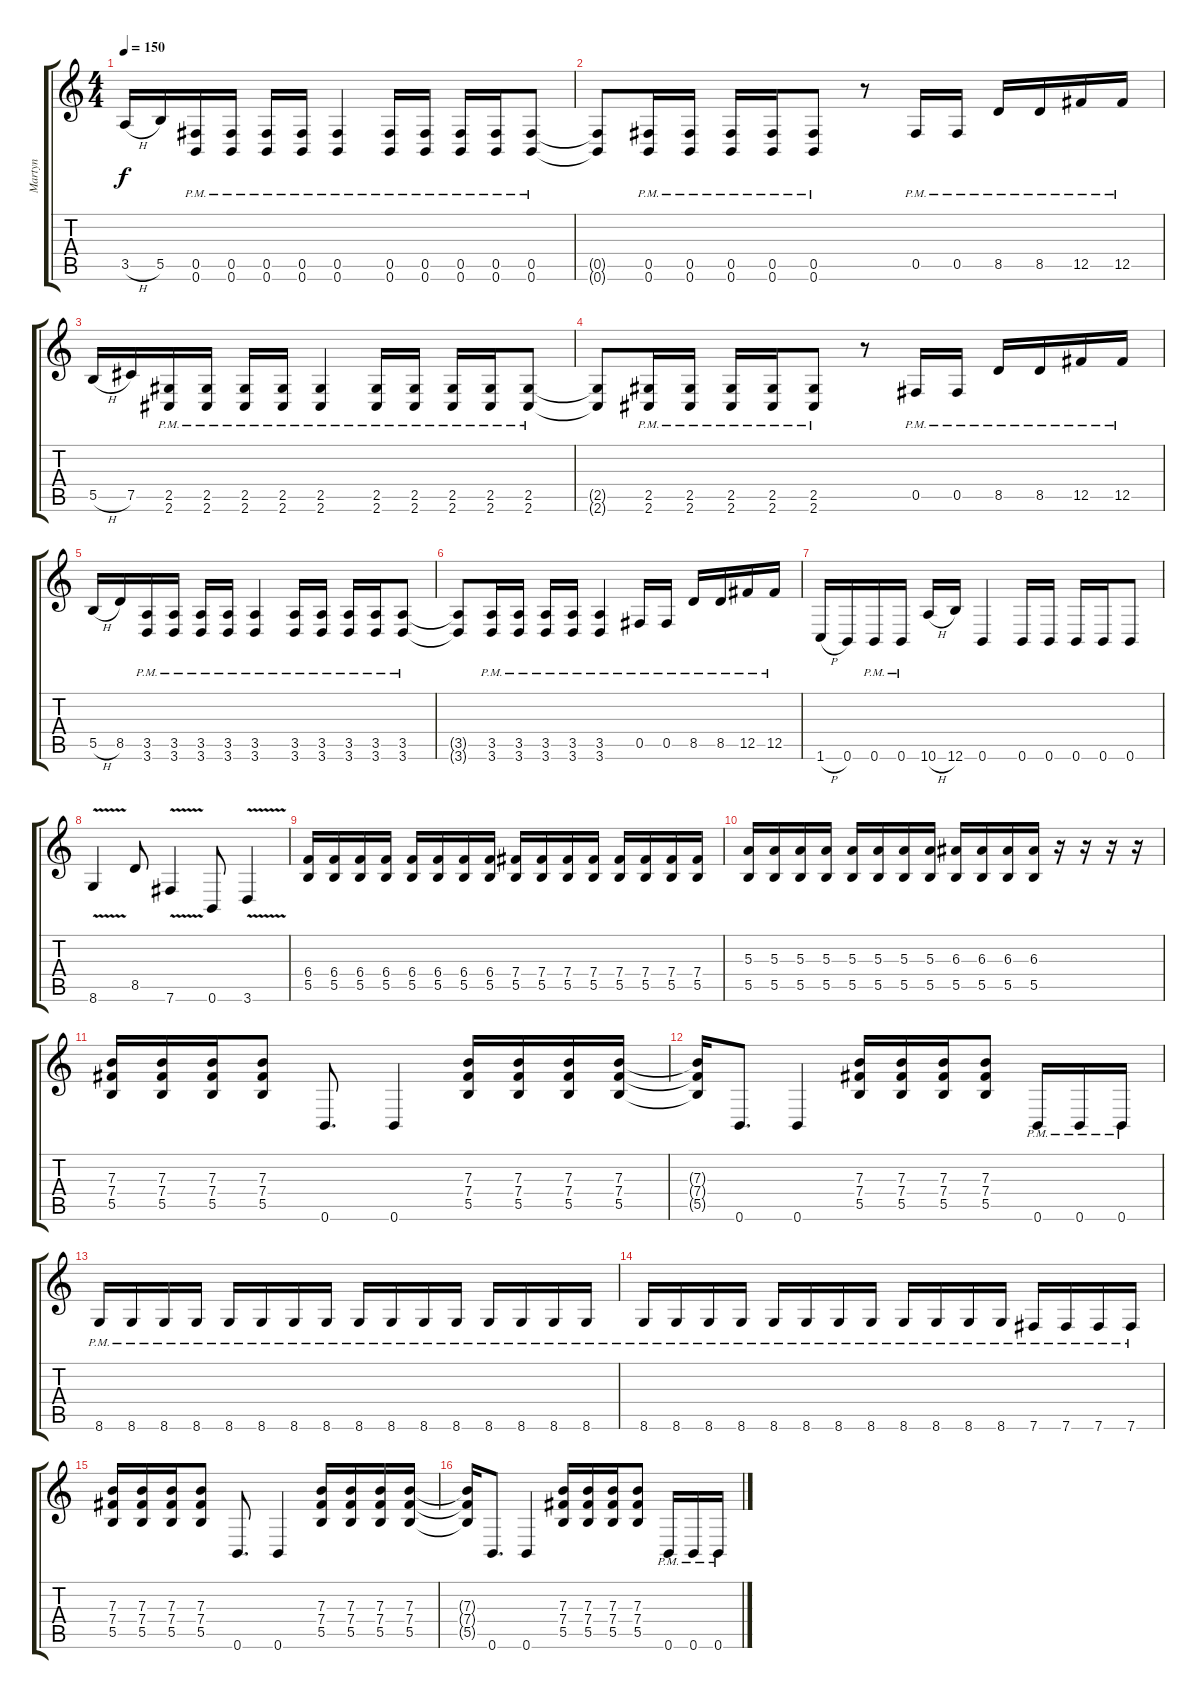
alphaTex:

\track ("Martyn" "Martyn") {instrument distortionguitar}
\staff {score tabs}
\tuning (Db4 Ab3 E3 B2 Gb2 B1) {hide}
\ts (4 4)
\tempo 150
\clef g2
\ks c
3.5{h}.16{dy f} 5.5.16 (0.5{pm} 0.6{pm}).16 (0.5{pm} 0.6{pm}).16 (0.5{pm} 0.6{pm}).16 (0.5{pm} 0.6{pm}).16 (0.5{pm} 0.6{pm}).4 (0.5{pm} 0.6{pm}).16 (0.5{pm} 0.6{pm}).16 (0.5{pm} 0.6{pm}).16 (0.5{pm} 0.6{pm}).16 (0.5{pm} 0.6{pm}).8 |
(0.5{t} 0.6{t}).8 (0.5{pm} 0.6{pm}).16 (0.5{pm} 0.6{pm}).16 (0.5{pm} 0.6{pm}).16 (0.5{pm} 0.6{pm}).16 (0.5{pm} 0.6{pm}).8 r.8 0.5{pm}.16 0.5{pm}.16 8.5{pm}.16 8.5{pm}.16 12.5{pm}.16 12.5{pm}.16 |
5.5{h}.16 7.5.16 (2.5{pm} 2.6{pm}).16 (2.5{pm} 2.6{pm}).16 (2.5{pm} 2.6{pm}).16 (2.5{pm} 2.6{pm}).16 (2.5{pm} 2.6{pm}).4 (2.5{pm} 2.6{pm}).16 (2.5{pm} 2.6{pm}).16 (2.5{pm} 2.6{pm}).16 (2.5{pm} 2.6{pm}).16 (2.5{pm} 2.6{pm}).8 |
(2.5{t} 2.6{t}).8 (2.5{pm} 2.6{pm}).16 (2.5{pm} 2.6{pm}).16 (2.5{pm} 2.6{pm}).16 (2.5{pm} 2.6{pm}).16 (2.5{pm} 2.6{pm}).8 r.8 0.5{pm}.16 0.5{pm}.16 8.5{pm}.16 8.5{pm}.16 12.5{pm}.16 12.5{pm}.16 |
5.5{h}.16 8.5.16 (3.5{pm} 3.6{pm}).16 (3.5{pm} 3.6{pm}).16 (3.5{pm} 3.6{pm}).16 (3.5{pm} 3.6{pm}).16 (3.5{pm} 3.6{pm}).4 (3.5{pm} 3.6{pm}).16 (3.5{pm} 3.6{pm}).16 (3.5{pm} 3.6{pm}).16 (3.5{pm} 3.6{pm}).16 (3.5{pm} 3.6{pm}).8 |
(3.5{t} 3.6{t}).8 (3.5{pm} 3.6{pm}).16 (3.5{pm} 3.6{pm}).16 (3.5{pm} 3.6{pm}).16 (3.5{pm} 3.6{pm}).16 (3.5{pm} 3.6{pm}).4 0.5{pm}.16 0.5{pm}.16 8.5{pm}.16 8.5{pm}.16 12.5{pm}.16 12.5{pm}.16 |
1.6{h}.16 0.6.16 0.6{pm}.16 0.6{pm}.16 10.6{h}.16 12.6.16 0.6.4 0.6.16 0.6.16 0.6.16 0.6.16 0.6.8 |
8.6{v}.4 8.5.8 7.6{v}.4 0.6.8 3.6{v}.4 |
(6.4 5.5).16 (6.4 5.5).16 (6.4 5.5).16 (6.4 5.5).16 (6.4 5.5).16 (6.4 5.5).16 (6.4 5.5).16 (6.4 5.5).16 (7.4 5.5).16 (7.4 5.5).16 (7.4 5.5).16 (7.4 5.5).16 (7.4 5.5).16 (7.4 5.5).16 (7.4 5.5).16 (7.4 5.5).16 |
(5.3 5.5).16 (5.3 5.5).16 (5.3 5.5).16 (5.3 5.5).16 (5.3 5.5).16 (5.3 5.5).16 (5.3 5.5).16 (5.3 5.5).16 (6.3 5.5).16 (6.3 5.5).16 (6.3 5.5).16 (6.3 5.5).16 r.16 r.16 r.16 r.16 |
(7.3 7.4 5.5).16 (7.3 7.4 5.5).16 (7.3 7.4 5.5).16 (7.3 7.4 5.5).8 0.6.8{d} 0.6.4 (7.3 7.4 5.5).16 (7.3 7.4 5.5).16 (7.3 7.4 5.5).16 (7.3 7.4 5.5).16 |
(7.3{t} 7.4{t} 5.5{t}).16 0.6.8{d} 0.6.4 (7.3 7.4 5.5).16 (7.3 7.4 5.5).16 (7.3 7.4 5.5).16 (7.3 7.4 5.5).8 0.6{pm}.16 0.6{pm}.16 0.6{pm}.16 |
8.6{pm}.16 8.6{pm}.16 8.6{pm}.16 8.6{pm}.16 8.6{pm}.16 8.6{pm}.16 8.6{pm}.16 8.6{pm}.16 8.6{pm}.16 8.6{pm}.16 8.6{pm}.16 8.6{pm}.16 8.6{pm}.16 8.6{pm}.16 8.6{pm}.16 8.6{pm}.16 |
8.6{pm}.16 8.6{pm}.16 8.6{pm}.16 8.6{pm}.16 8.6{pm}.16 8.6{pm}.16 8.6{pm}.16 8.6{pm}.16 8.6{pm}.16 8.6{pm}.16 8.6{pm}.16 8.6{pm}.16 7.6{pm}.16 7.6{pm}.16 7.6{pm}.16 7.6{pm}.16 |
(7.3 7.4 5.5).16 (7.3 7.4 5.5).16 (7.3 7.4 5.5).16 (7.3 7.4 5.5).8 0.6.8{d} 0.6.4 (7.3 7.4 5.5).16 (7.3 7.4 5.5).16 (7.3 7.4 5.5).16 (7.3 7.4 5.5).16 |
(7.3{t} 7.4{t} 5.5{t}).16 0.6.8{d} 0.6.4 (7.3 7.4 5.5).16 (7.3 7.4 5.5).16 (7.3 7.4 5.5).16 (7.3 7.4 5.5).8 0.6{pm}.16 0.6{pm}.16 0.6{pm}.16
